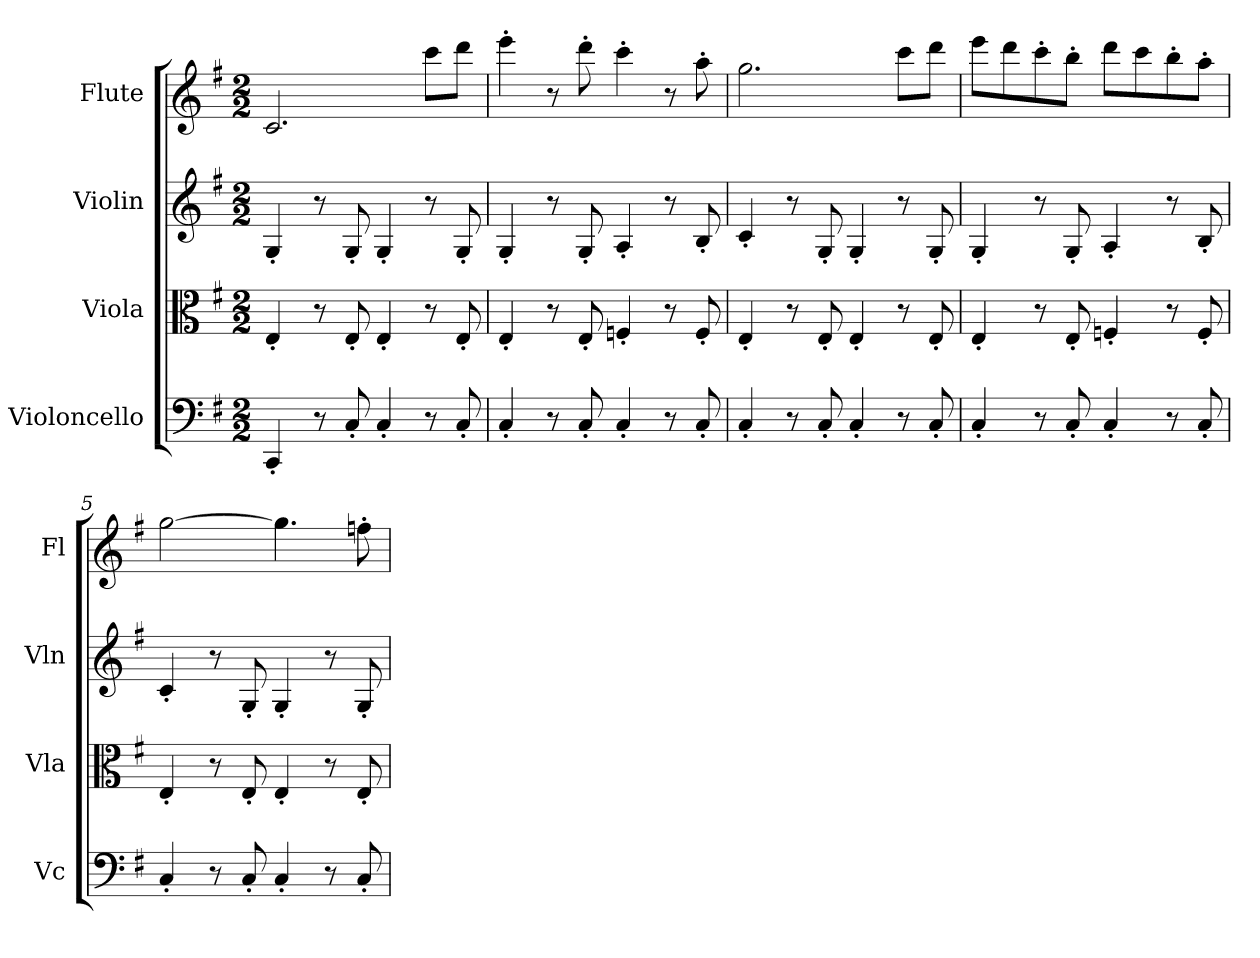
**kern	**kern	**kern	**kern
*part4	*part3	*part2	*part1
*staff4	*staff3	*staff2	*staff1
*I"Violoncello	*I"Viola	*I"Violin	*I"Flute
*I'Vc	*I'Vla	*I'Vln	*I'Fl
*clefF4	*clefC3	*clefG2	*clefG2
*k[f#]	*k[f#]	*k[f#]	*k[f#]
*e:	*e:	*e:	*e:
*M2/2	*M2/2	*M2/2	*M2/2
*MM280	*MM280	*MM280	*MM280
=1	=1	=1	=1
4CC'	4E'	4G'	2.c
8r	8r	8r	.
8C'	8E'	8G'	.
4C'	4E'	4G'	.
8r	8r	8r	8ccc\L
8C'	8E'	8G'	8ddd\J
=2	=2	=2	=2
4C'	4E'	4G'	4eee'
8r	8r	8r	8r
8C'	8E'	8G'	8ddd'
4C'	4Fn'	4A'	4ccc'
8r	8r	8r	8r
8C'	8F'	8B'	8aa'
=3	=3	=3	=3
4C'	4E'	4c'	2.gg
8r	8r	8r	.
8C'	8E'	8G'	.
4C'	4E'	4G'	.
8r	8r	8r	8ccc\L
8C'	8E'	8G'	8ddd\J
=4	=4	=4	=4
4C'	4E'	4G'	8eee\L
.	.	.	8ddd\
8r	8r	8r	8ccc'\
8C'	8E'	8G'	8bb'\J
4C'	4Fn'	4A'	8ddd\L
.	.	.	8ccc\
8r	8r	8r	8bb'\
8C'	8F'	8B'	8aa'\J
=5	=5	=5	=5
4C'	4E'	4c'	[2gg
8r	8r	8r	.
8C'	8E'	8G'	.
4C'	4E'	4G'	4.gg]
8r	8r	8r	.
8C'	8E'	8G'	8ffn'
=	=	=	=
*-	*-	*-	*-
